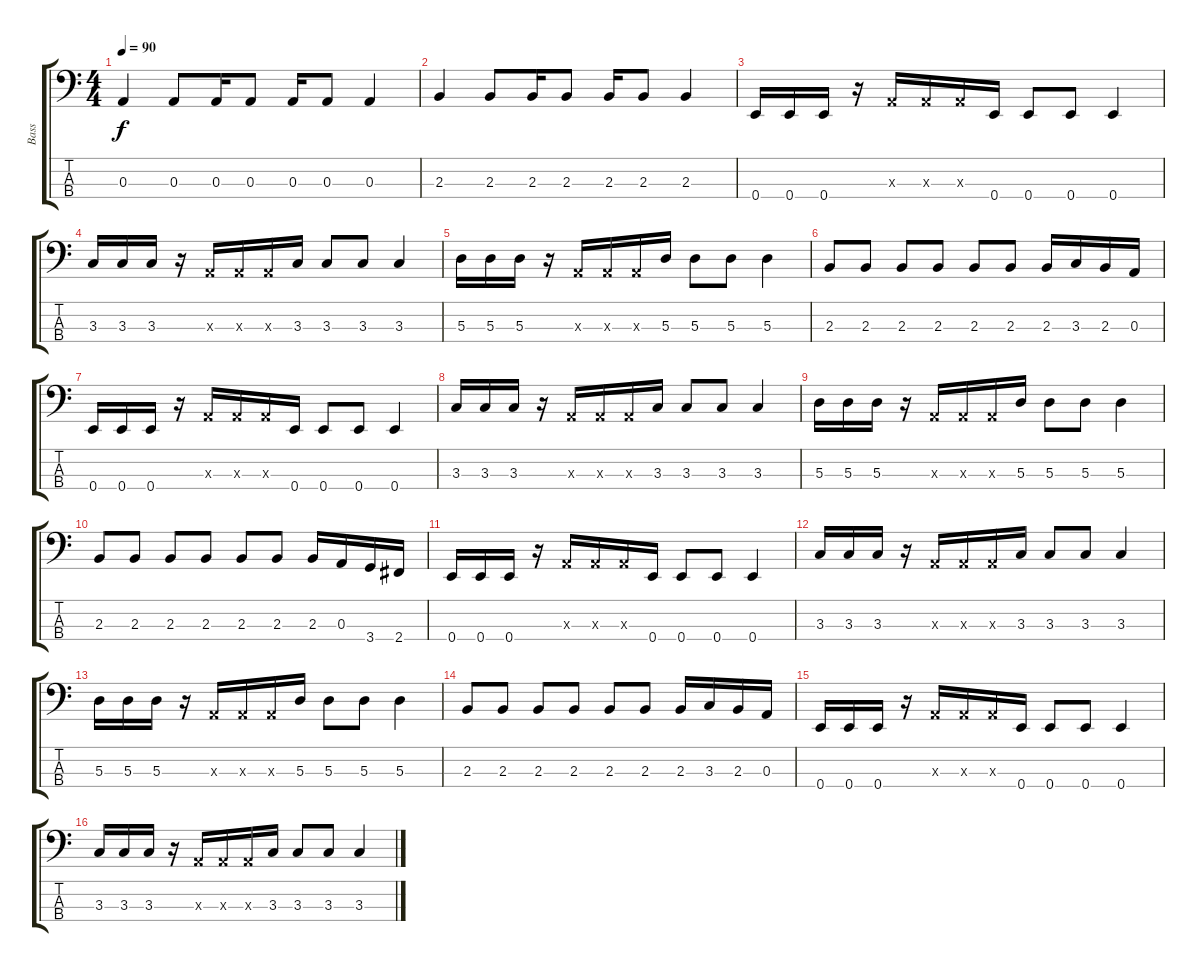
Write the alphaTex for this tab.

\track ("Bass" "Bass") {instrument electricbassfinger}
\staff {score tabs}
\tuning (G2 D2 A1 E1) {hide}
\ts (4 4)
\tempo 90
\clef f4
\ks c
0.3.4{dy f} 0.3.8 0.3.16 0.3.8 0.3.16 0.3.8 0.3.4 |
2.3.4 2.3.8 2.3.16 2.3.8 2.3.16 2.3.8 2.3.4 |
0.4.16 0.4.16 0.4.16 r.16 0.3{x}.16 0.3{x}.16 0.3{x}.16 0.4.16 0.4.8 0.4.8 0.4.4 |
3.3.16 3.3.16 3.3.16 r.16 0.3{x}.16 0.3{x}.16 0.3{x}.16 3.3.16 3.3.8 3.3.8 3.3.4 |
5.3.16 5.3.16 5.3.16 r.16 0.3{x}.16 0.3{x}.16 0.3{x}.16 5.3.16 5.3.8 5.3.8 5.3.4 |
2.3.8 2.3.8 2.3.8 2.3.8 2.3.8 2.3.8 2.3.16 3.3.16 2.3.16 0.3.16 |
0.4.16 0.4.16 0.4.16 r.16 0.3{x}.16 0.3{x}.16 0.3{x}.16 0.4.16 0.4.8 0.4.8 0.4.4 |
3.3.16 3.3.16 3.3.16 r.16 0.3{x}.16 0.3{x}.16 0.3{x}.16 3.3.16 3.3.8 3.3.8 3.3.4 |
5.3.16 5.3.16 5.3.16 r.16 0.3{x}.16 0.3{x}.16 0.3{x}.16 5.3.16 5.3.8 5.3.8 5.3.4 |
2.3.8 2.3.8 2.3.8 2.3.8 2.3.8 2.3.8 2.3.16 0.3.16 3.4.16 2.4.16 |
0.4.16 0.4.16 0.4.16 r.16 0.3{x}.16 0.3{x}.16 0.3{x}.16 0.4.16 0.4.8 0.4.8 0.4.4 |
3.3.16 3.3.16 3.3.16 r.16 0.3{x}.16 0.3{x}.16 0.3{x}.16 3.3.16 3.3.8 3.3.8 3.3.4 |
5.3.16 5.3.16 5.3.16 r.16 0.3{x}.16 0.3{x}.16 0.3{x}.16 5.3.16 5.3.8 5.3.8 5.3.4 |
2.3.8 2.3.8 2.3.8 2.3.8 2.3.8 2.3.8 2.3.16 3.3.16 2.3.16 0.3.16 |
0.4.16 0.4.16 0.4.16 r.16 0.3{x}.16 0.3{x}.16 0.3{x}.16 0.4.16 0.4.8 0.4.8 0.4.4 |
3.3.16 3.3.16 3.3.16 r.16 0.3{x}.16 0.3{x}.16 0.3{x}.16 3.3.16 3.3.8 3.3.8 3.3.4
